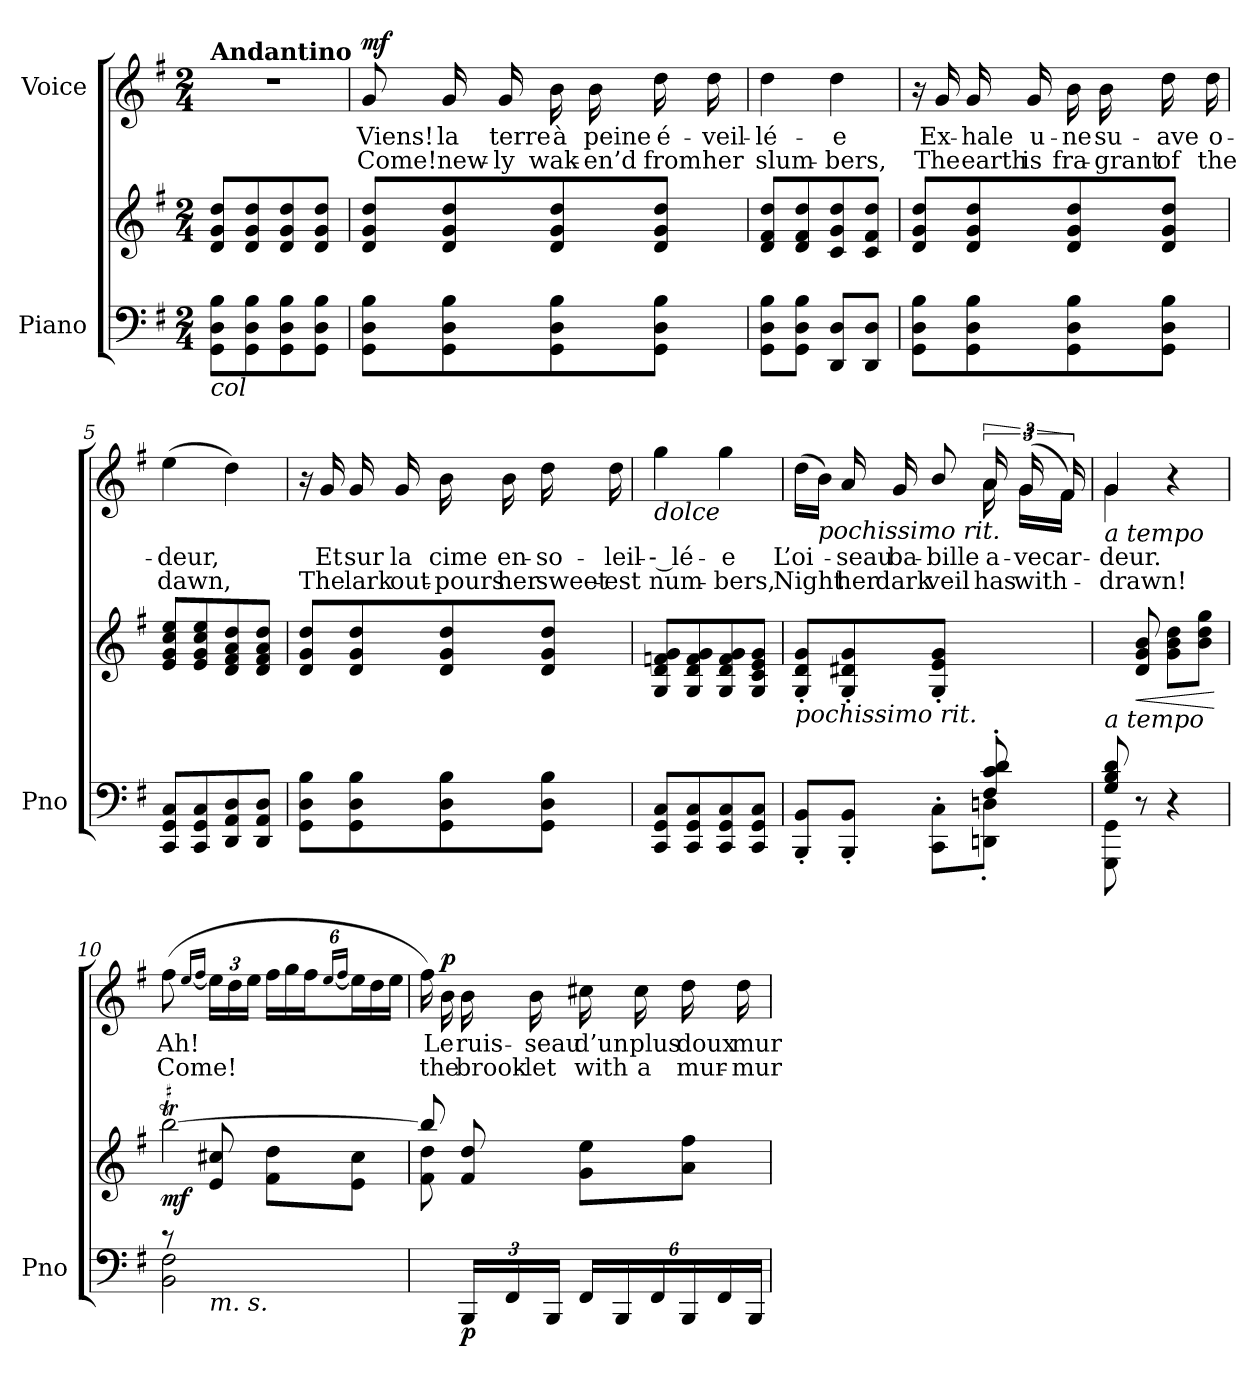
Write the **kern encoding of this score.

**kern	**kern	**dynam	**kern	**text	**text	**dynam
*part2	*part2	*part2	*part1	*part1	*part1	*part1
*staff3	*staff2	*staff2/3	*staff1	*staff1	*staff1	*staff1
*I"Piano	*	*	*I"Voice	*	*	*
*I'Pno	*	*	*	*	*	*
*clefF4	*clefG2	*	*clefG2	*	*	*
*k[f#]	*k[f#]	*	*k[f#]	*	*	*
*M2/4	*M2/4	*	*M2/4	*	*	*
*MM60	*MM60	*	*MM60	*	*	*
=1	=1	=1	=1	=1	=1	=1
!	!	!	!LO:TX:a:B:t=Andantino	!	!	!
!LO:TX:b:i:t=col	!	!	!	!	!	!
8GG\ 8D\ 8B\L	8d/ 8g/ 8dd/L	.	2r	.	.	.
!	!	!LO:DY:b	!	!	!	!
!	!	!LO:DY:n=1:b	!	!	!	!
8GG\ 8D\ 8B\	8d/ 8g/ 8dd/	mf other-dynamics	.	.	.	.
8GG\ 8D\ 8B\	8d/ 8g/ 8dd/	.	.	.	.	.
8GG\ 8D\ 8B\J	8d/ 8g/ 8dd/J	.	.	.	.	.
=2	=2	=2	=2	=2	=2	=2
!	!	!	!	!LO:LY:b	!LO:LY:b	!LO:DY:a
8GG\ 8D\ 8B\L	8d/ 8g/ 8dd/L	.	8g/	Viens!	Come!	mf
!	!	!	!	!LO:LY:b	!LO:LY:b	!
8GG\ 8D\ 8B\	8d/ 8g/ 8dd/	.	16g/	la	new-	.
!	!	!	!	!LO:LY:b	!LO:LY:b	!
.	.	.	16g/	terre	-ly	.
!	!	!	!	!LO:LY:b	!LO:LY:b	!
8GG\ 8D\ 8B\	8d/ 8g/ 8dd/	.	16b\	à	wak-	.
!	!	!	!	!LO:LY:b	!LO:LY:b	!
.	.	.	16b\	peine	-en’d	.
!	!	!	!	!LO:LY:b	!LO:LY:b	!
8GG\ 8D\ 8B\J	8d/ 8g/ 8dd/J	.	16dd\	é-	from	.
!	!	!	!	!LO:LY:b	!LO:LY:b	!
.	.	.	16dd\	-veil-	her	.
=3	=3	=3	=3	=3	=3	=3
!	!	!	!	!LO:LY:b	!LO:LY:b	!
8GG\ 8D\ 8B\L	8d/ 8f#/ 8dd/L	.	4dd\	-lé-	slum-	.
8GG\ 8D\ 8B\J	8d/ 8f#/ 8dd/	.	.	.	.	.
!	!	!	!	!LO:LY:b	!LO:LY:b	!
8DD/ 8D/L	8c/ 8g/ 8dd/	.	4dd\	-e	-bers,	.
8DD/ 8D/J	8c/ 8f#/ 8dd/J	.	.	.	.	.
!!LO:LB:g=z
=4	=4	=4	=4	=4	=4	=4
8GG\ 8D\ 8B\L	8d/ 8g/ 8dd/L	.	16r	.	.	.
!	!	!	!	!LO:LY:b	!LO:LY:b	!
.	.	.	16g/	Ex-	The	.
!	!	!	!	!LO:LY:b	!LO:LY:b	!
8GG\ 8D\ 8B\	8d/ 8g/ 8dd/	.	16g/	-hale	earth	.
!	!	!	!	!LO:LY:b	!LO:LY:b	!
.	.	.	16g/	u-	is	.
!	!	!	!	!LO:LY:b	!LO:LY:b	!
8GG\ 8D\ 8B\	8d/ 8g/ 8dd/	.	16b\	-ne	fra-	.
!	!	!	!	!LO:LY:b	!LO:LY:b	!
.	.	.	16b\	su-	-grant	.
!	!	!	!	!LO:LY:b	!LO:LY:b	!
8GG\ 8D\ 8B\J	8d/ 8g/ 8dd/J	.	16dd\	-ave	of	.
!	!	!	!	!LO:LY:b	!LO:LY:b	!
.	.	.	16dd\	o-	the	.
=5	=5	=5	=5	=5	=5	=5
!	!	!	!	!LO:LY:b	!LO:LY:b	!
8CC/ 8GG/ 8C/L	8e/ 8g/ 8cc/ 8ee/L	.	(4ee\	-deur,	dawn,	.
8CC/ 8GG/ 8C/	8e/ 8g/ 8cc/ 8ee/	.	.	.	.	.
8DD/ 8AA/ 8D/	8d/ 8f#/ 8a/ 8dd/	.	4dd\)	.	.	.
8DD/ 8AA/ 8D/J	8d/ 8f#/ 8a/ 8dd/J	.	.	.	.	.
=6	=6	=6	=6	=6	=6	=6
8GG\ 8D\ 8B\L	8d/ 8g/ 8dd/L	.	16r	.	.	.
!	!	!	!	!LO:LY:b	!LO:LY:b	!
.	.	.	16g/	Et	The	.
!	!	!	!	!LO:LY:b	!LO:LY:b	!
8GG\ 8D\ 8B\	8d/ 8g/ 8dd/	.	16g/	sur	lark	.
!	!	!	!	!LO:LY:b	!LO:LY:b	!
.	.	.	16g/	la	out-	.
!	!	!	!	!LO:LY:b	!LO:LY:b	!
8GG\ 8D\ 8B\	8d/ 8g/ 8dd/	.	16b\	cime	-pours	.
!	!	!	!	!LO:LY:b	!LO:LY:b	!
.	.	.	16b\	en-	her	.
!	!	!	!	!LO:LY:b	!LO:LY:b	!
8GG\ 8D\ 8B\J	8d/ 8g/ 8dd/J	.	16dd\	-so-	sweet-	.
!	!	!	!	!LO:LY:b	!LO:LY:b	!
.	.	.	16dd\	-leil-	-est	.
!!LO:LB:g=z
=7	=7	=7	=7	=7	=7	=7
!	!	!	!LO:TX:b:i:t=dolce	!	!	!
!	!	!	!	!LO:LY:b	!LO:LY:b	!
8CC/ 8GG/ 8C/L	8G/ 8d/ 8fn/ 8g/L	.	4gg\	-- lé-	num-	.
8CC/ 8GG/ 8C/	8G/ 8d/ 8f/ 8g/	.	.	.	.	.
!	!	!	!	!LO:LY:b	!LO:LY:b	!
8CC/ 8GG/ 8C/	8G/ 8d/ 8f/ 8g/	.	4gg\	-e	-bers,	.
8CC/ 8GG/ 8C/J	8G/ 8c/ 8e/ 8g/J	.	.	.	.	.
=8	=8	=8	=8	=8	=8	=8
*^	*	*	*	*	*	*
!	!	!LO:TX:b:i:t=pochissimo rit.	!	!	!	!	!
!	!	!	!	!	!LO:LY:b	!LO:LY:b	!
*	*	*	*	*^	*	*	*
4.ryy	8BBB/' 8BB/'L	8G/' 8d/' 8g/'L	.	(>16dd\LL	4.ryy	L’oi-	-Night	.
!	!	!	!	!LO:TX:b:i:t=pochissimo rit.	!	!	!	!
.	.	.	.	16b\JJ)	.	.	.	.
!	!	!	!	!	!	!LO:LY:b	!LO:LY:b	!
.	8BBB/' 8BB/'J	8G/' 8d#X/' 8g/'	.	16a/	.	-seau	her	.
!	!	!	!	!	!	!LO:LY:b	!LO:LY:b	!
.	.	.	.	16g/	.	ba-	dark	.
!	!	!	!	!	!	!LO:LY:b	!LO:LY:b	!
.	8CC\'< 8C\'<L	8G/' 8e/' 8g/'J	.	8b/	.	-bille	veil	.
!	!	!	!	!	!	!LO:LY:b	!LO:LY:b	!
8F#/'> 8c/'> 8d/'>	8DDn\'< 8Dn\'<J	8ryy	.	24a/	24a\	a-	has	.
!	!	!	!	!	!	!LO:LY:b	!LO:LY:b	!
.	.	.	.	(<24g/	24g\LL	-vec	with-	.
!	!	!	!	!	!	!LO:LY:b	!	!
.	.	.	.	24f#/)	24f#\JJ	ar-	.	.
=9	=9	=9	=9	=9	=9	=9	=9	=9
!	!	!	!	!LO:TX:b:i:t=a tempo	!	!	!	!
!	!	!LO:TX:b:i:t=a tempo	!	!	!	!	!	!
!	!	!	!	!	!	!LO:LY:b	!LO:LY:b	!
8G/ 8B/ 8d/	8GGG\ 8GG\	8ryy	.	4g/	4g\	-deur.	-drawn!	.
!	!	!	!LO:HP:b	!	!	!	!	!
4.ryy	8r	8d/ 8g/ 8b/	<	.	.	.	.	.
.	4r	8g\ 8b\ 8dd\L	.	4r	4ryy	.	.	.
.	.	8b\ 8dd\ 8gg\J	.	.	.	.	.	.
*v	*v	*	*	*v	*v	*	*	*
.	.	[	.	.	.	.
!!LO:PB:g=z
=10	=10	=10	=10	=10	=10	=10
*^	*	*	*	*	*	*
!	!	!LO:TR:acc=#	!LO:DY:b	!	!LO:LY:b	!LO:LY:b	!
*	*	*^	*	*	*	*	*
8r	2BB\ 2F#\	[2bbT\	8ryy	mf	(8ff#\	Ah!	Come!	.
.	.	.	.	.	[<16qee/LL	.	.	.
.	.	.	.	.	16qff#/JJ	.	.	.
!LO:TX:b:i:t=m. s.	!	!	!	!	!	!	!	!
4.ryy	.	.	8e/ 8cc#X/	.	24ee\LL]	.	.	.
.	.	.	.	.	24dd\	.	.	.
.	.	.	.	.	24ee\JJ	.	.	.
*	*	*	*	*	*Xbrackettup	*	*	*
.	.	.	8f#\ 8dd\L	.	24ff#\LL	.	.	.
.	.	.	.	.	24gg\	.	.	.
.	.	.	.	.	24ff#\J	.	.	.
.	.	.	.	.	[<16qee/LL	.	.	.
.	.	.	.	.	16qff#/JJ	.	.	.
.	.	.	8e\ 8cc#\J	.	24ee\L]	.	.	.
.	.	.	.	.	24dd\	.	.	.
.	.	.	.	.	24ee\JJ	.	.	.
*v	*v	*	*	*	*	*	*	*
=11	=11	=11	=11	=11	=11	=11	=11
8ryy	8bbTTT/]	8f#\ 8dd\	.	16ff#\)	.	.	.
!	!	!	!	!	!LO:LY:b	!LO:LY:b	!LO:DY:a
.	.	.	.	16b\	Le	the	p
*Xbrackettup	*	*	*	*	*	*	*
!	!	!	!LO:DY:b=2	!	!LO:LY:b	!LO:LY:b	!
24BBB/LL	8f#/ 8dd/	4.ryy	p	16b\	ruis-	brook-	.
24FF#/	.	.	.	.	.	.	.
!	!	!	!	!	!LO:LY:b	!LO:LY:b	!
.	.	.	.	16b\	-seau	-let	.
24BBB/JJ	.	.	.	.	.	.	.
!	!	!	!	!	!LO:LY:b	!LO:LY:b	!
24FF#/LL	8g\ 8ee\L	.	.	16cc#X\	d’un	with	.
24BBB/	.	.	.	.	.	.	.
!	!	!	!	!	!LO:LY:b	!LO:LY:b	!
.	.	.	.	16cc#\	plus	a	.
24FF#/	.	.	.	.	.	.	.
!	!	!	!	!	!LO:LY:b	!LO:LY:b	!
24BBB/	8a\ 8ff#\J	.	.	16dd\	doux	mur-	.
24FF#/	.	.	.	.	.	.	.
!	!	!	!	!	!LO:LY:b	!LO:LY:b	!
.	.	.	.	16dd\	mur-	-mur	.
24BBB/JJ	.	.	.	.	.	.	.
*	*v	*v	*	*	*	*	*
=	=	=	=	=	=	=
*-	*-	*-	*-	*-	*-	*-
